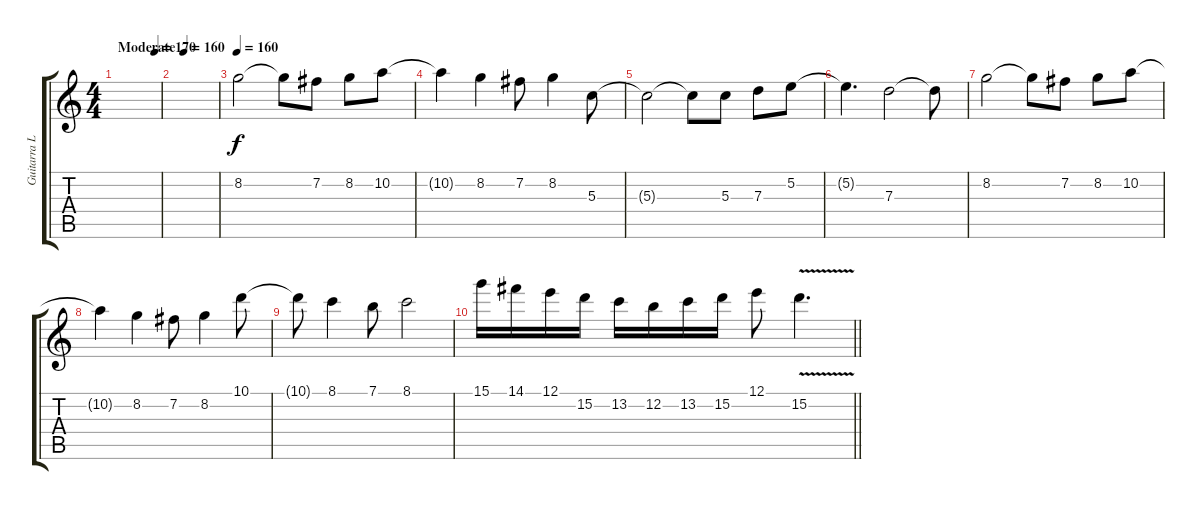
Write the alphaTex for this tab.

\track ("Guitarra Lider" "Guitarra L") {instrument overdrivenguitar}
\staff {score tabs}
\tuning (E4 B3 G3 D3 A2 E2) {hide}
\ts (4 4)
\tempo (160 "Moderate")
\tempo (170 0.875)
\tempo (160 "Moderate")
\clef g2
\ks c
|
|
\tempo 160
8.2.2{volume 16} 8.2{t}.8 7.2.8 8.2.8 10.2.8 |
10.2{t}.4 8.2.4 7.2.8 8.2.4 5.3.8 |
5.3{t}.2 5.3{t}.8 5.3.8 7.3.8 5.2.8 |
5.2{t}.4{d} 7.3.2 7.3{t}.8 |
8.2.2{volume 16} 8.2{t}.8 7.2.8 8.2.8 10.2.8 |
10.2{t}.4 8.2.4 7.2.8 8.2.4 10.1.8 |
10.1{t}.8 8.1.4 7.1.8 8.1.2 |
\barLineRight lightlight
15.1.16 14.1.16 12.1.16 15.2.16 13.2.16 12.2.16 13.2.16 15.2.16 12.1.8 15.2{v}.4{d}
